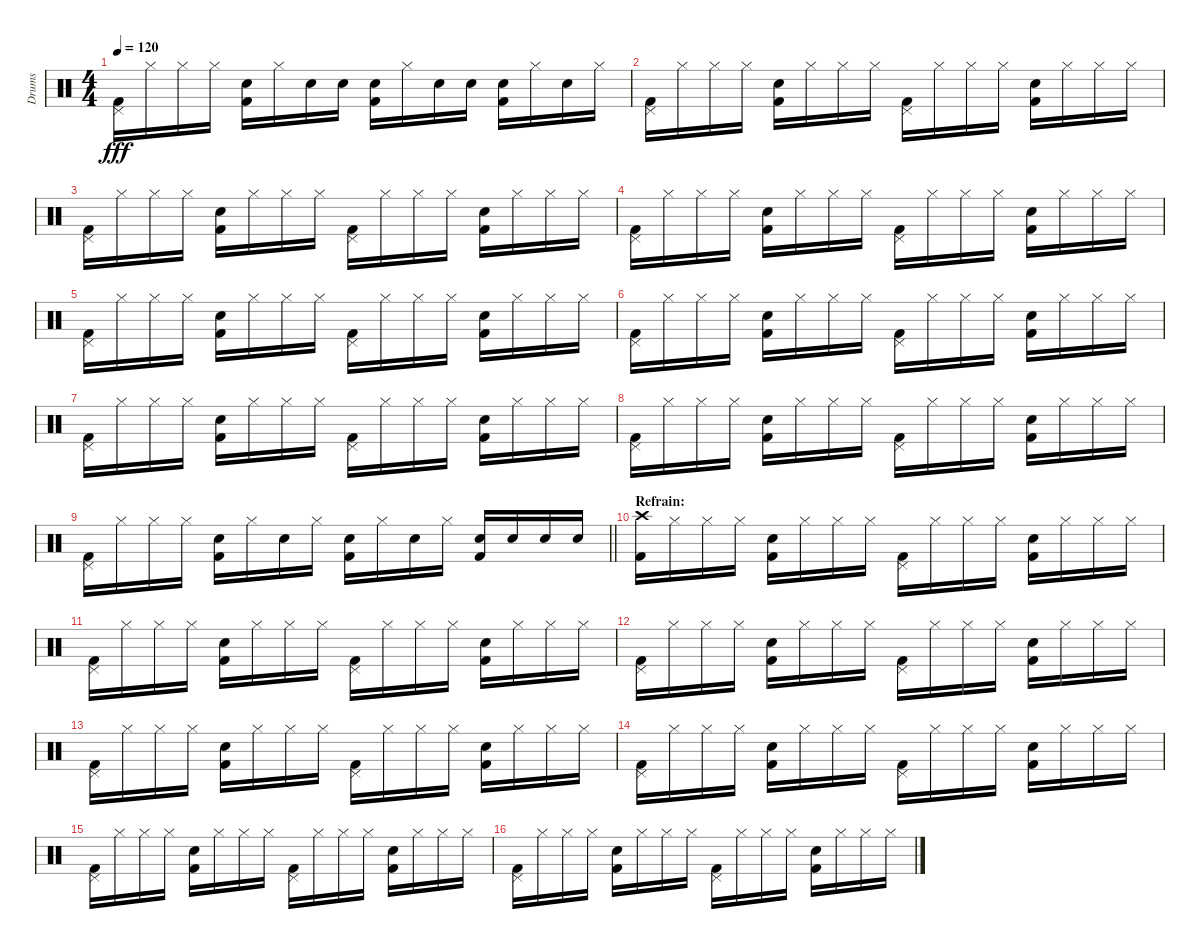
\track ("Drums" "Drums") {instrument percussion}
\staff {score}
\articulation defaults
\ts (4 4)
\tempo 120
\clef neutral
\ks c
("Pedal Hi-Hat (hit)" "Kick (hit) 2").16{dy fff} "Hi-Hat (closed)".16 "Hi-Hat (closed)".16 "Hi-Hat (closed)".16 ("Snare (hit) 2" "Kick (hit) 2").16 "Hi-Hat (closed)".16 "Snare (hit) 2".16 "Snare (hit) 2".16 ("Snare (hit) 2" "Kick (hit) 2").16 "Hi-Hat (closed)".16 "Snare (hit) 2".16 "Snare (hit) 2".16 ("Snare (hit) 2" "Kick (hit) 2").16 "Hi-Hat (closed)".16 "Snare (hit) 2".16 "Hi-Hat (closed)".16 |
("Pedal Hi-Hat (hit)" "Kick (hit) 2").16 "Hi-Hat (closed)".16 "Hi-Hat (closed)".16 "Hi-Hat (closed)".16 ("Snare (hit) 2" "Kick (hit) 2").16 "Hi-Hat (closed)".16 "Hi-Hat (closed)".16 "Hi-Hat (closed)".16 ("Pedal Hi-Hat (hit)" "Kick (hit) 2").16 "Hi-Hat (closed)".16 "Hi-Hat (closed)".16 "Hi-Hat (closed)".16 ("Snare (hit) 2" "Kick (hit) 2").16 "Hi-Hat (closed)".16 "Hi-Hat (closed)".16 "Hi-Hat (closed)".16 |
("Pedal Hi-Hat (hit)" "Kick (hit) 2").16 "Hi-Hat (closed)".16 "Hi-Hat (closed)".16 "Hi-Hat (closed)".16 ("Snare (hit) 2" "Kick (hit) 2").16 "Hi-Hat (closed)".16 "Hi-Hat (closed)".16 "Hi-Hat (closed)".16 ("Pedal Hi-Hat (hit)" "Kick (hit) 2").16 "Hi-Hat (closed)".16 "Hi-Hat (closed)".16 "Hi-Hat (closed)".16 ("Snare (hit) 2" "Kick (hit) 2").16 "Hi-Hat (closed)".16 "Hi-Hat (closed)".16 "Hi-Hat (closed)".16 |
("Pedal Hi-Hat (hit)" "Kick (hit) 2").16 "Hi-Hat (closed)".16 "Hi-Hat (closed)".16 "Hi-Hat (closed)".16 ("Snare (hit) 2" "Kick (hit) 2").16 "Hi-Hat (closed)".16 "Hi-Hat (closed)".16 "Hi-Hat (closed)".16 ("Pedal Hi-Hat (hit)" "Kick (hit) 2").16 "Hi-Hat (closed)".16 "Hi-Hat (closed)".16 "Hi-Hat (closed)".16 ("Snare (hit) 2" "Kick (hit) 2").16 "Hi-Hat (closed)".16 "Hi-Hat (closed)".16 "Hi-Hat (closed)".16 |
("Pedal Hi-Hat (hit)" "Kick (hit) 2").16 "Hi-Hat (closed)".16 "Hi-Hat (closed)".16 "Hi-Hat (closed)".16 ("Snare (hit) 2" "Kick (hit) 2").16 "Hi-Hat (closed)".16 "Hi-Hat (closed)".16 "Hi-Hat (closed)".16 ("Pedal Hi-Hat (hit)" "Kick (hit) 2").16 "Hi-Hat (closed)".16 "Hi-Hat (closed)".16 "Hi-Hat (closed)".16 ("Snare (hit) 2" "Kick (hit) 2").16 "Hi-Hat (closed)".16 "Hi-Hat (closed)".16 "Hi-Hat (closed)".16 |
("Pedal Hi-Hat (hit)" "Kick (hit) 2").16 "Hi-Hat (closed)".16 "Hi-Hat (closed)".16 "Hi-Hat (closed)".16 ("Snare (hit) 2" "Kick (hit) 2").16 "Hi-Hat (closed)".16 "Hi-Hat (closed)".16 "Hi-Hat (closed)".16 ("Pedal Hi-Hat (hit)" "Kick (hit) 2").16 "Hi-Hat (closed)".16 "Hi-Hat (closed)".16 "Hi-Hat (closed)".16 ("Snare (hit) 2" "Kick (hit) 2").16 "Hi-Hat (closed)".16 "Hi-Hat (closed)".16 "Hi-Hat (closed)".16 |
("Pedal Hi-Hat (hit)" "Kick (hit) 2").16 "Hi-Hat (closed)".16 "Hi-Hat (closed)".16 "Hi-Hat (closed)".16 ("Snare (hit) 2" "Kick (hit) 2").16 "Hi-Hat (closed)".16 "Hi-Hat (closed)".16 "Hi-Hat (closed)".16 ("Pedal Hi-Hat (hit)" "Kick (hit) 2").16 "Hi-Hat (closed)".16 "Hi-Hat (closed)".16 "Hi-Hat (closed)".16 ("Snare (hit) 2" "Kick (hit) 2").16 "Hi-Hat (closed)".16 "Hi-Hat (closed)".16 "Hi-Hat (closed)".16 |
("Pedal Hi-Hat (hit)" "Kick (hit) 2").16 "Hi-Hat (closed)".16 "Hi-Hat (closed)".16 "Hi-Hat (closed)".16 ("Snare (hit) 2" "Kick (hit) 2").16 "Hi-Hat (closed)".16 "Hi-Hat (closed)".16 "Hi-Hat (closed)".16 ("Pedal Hi-Hat (hit)" "Kick (hit) 2").16 "Hi-Hat (closed)".16 "Hi-Hat (closed)".16 "Hi-Hat (closed)".16 ("Snare (hit) 2" "Kick (hit) 2").16 "Hi-Hat (closed)".16 "Hi-Hat (closed)".16 "Hi-Hat (closed)".16 |
\barLineRight lightlight
("Pedal Hi-Hat (hit)" "Kick (hit) 2").16 "Hi-Hat (closed)".16 "Hi-Hat (closed)".16 "Hi-Hat (closed)".16 ("Snare (hit) 2" "Kick (hit) 2").16 "Hi-Hat (closed)".16 "Snare (hit) 2".16 "Hi-Hat (closed)".16 ("Snare (hit) 2" "Kick (hit) 2").16 "Hi-Hat (closed)".16 "Snare (hit) 2".16 "Hi-Hat (closed)".16 ("Snare (hit) 2" "Kick (hit) 2").16 "Snare (hit) 2".16 "Snare (hit) 2".16 "Snare (hit) 2".16 |
\section ("" "Refrain:")
("Crash high (hit)" "Kick (hit) 2").16 "Hi-Hat (closed)".16 "Hi-Hat (closed)".16 "Hi-Hat (closed)".16 ("Snare (hit) 2" "Kick (hit) 2").16 "Hi-Hat (closed)".16 "Hi-Hat (closed)".16 "Hi-Hat (closed)".16 ("Pedal Hi-Hat (hit)" "Kick (hit) 2").16 "Hi-Hat (closed)".16 "Hi-Hat (closed)".16 "Hi-Hat (closed)".16 ("Snare (hit) 2" "Kick (hit) 2").16 "Hi-Hat (closed)".16 "Hi-Hat (closed)".16 "Hi-Hat (closed)".16 |
("Pedal Hi-Hat (hit)" "Kick (hit) 2").16 "Hi-Hat (closed)".16 "Hi-Hat (closed)".16 "Hi-Hat (closed)".16 ("Snare (hit) 2" "Kick (hit) 2").16 "Hi-Hat (closed)".16 "Hi-Hat (closed)".16 "Hi-Hat (closed)".16 ("Pedal Hi-Hat (hit)" "Kick (hit) 2").16 "Hi-Hat (closed)".16 "Hi-Hat (closed)".16 "Hi-Hat (closed)".16 ("Snare (hit) 2" "Kick (hit) 2").16 "Hi-Hat (closed)".16 "Hi-Hat (closed)".16 "Hi-Hat (closed)".16 |
("Pedal Hi-Hat (hit)" "Kick (hit) 2").16 "Hi-Hat (closed)".16 "Hi-Hat (closed)".16 "Hi-Hat (closed)".16 ("Snare (hit) 2" "Kick (hit) 2").16 "Hi-Hat (closed)".16 "Hi-Hat (closed)".16 "Hi-Hat (closed)".16 ("Pedal Hi-Hat (hit)" "Kick (hit) 2").16 "Hi-Hat (closed)".16 "Hi-Hat (closed)".16 "Hi-Hat (closed)".16 ("Snare (hit) 2" "Kick (hit) 2").16 "Hi-Hat (closed)".16 "Hi-Hat (closed)".16 "Hi-Hat (closed)".16 |
("Pedal Hi-Hat (hit)" "Kick (hit) 2").16 "Hi-Hat (closed)".16 "Hi-Hat (closed)".16 "Hi-Hat (closed)".16 ("Snare (hit) 2" "Kick (hit) 2").16 "Hi-Hat (closed)".16 "Hi-Hat (closed)".16 "Hi-Hat (closed)".16 ("Pedal Hi-Hat (hit)" "Kick (hit) 2").16 "Hi-Hat (closed)".16 "Hi-Hat (closed)".16 "Hi-Hat (closed)".16 ("Snare (hit) 2" "Kick (hit) 2").16 "Hi-Hat (closed)".16 "Hi-Hat (closed)".16 "Hi-Hat (closed)".16 |
("Pedal Hi-Hat (hit)" "Kick (hit) 2").16 "Hi-Hat (closed)".16 "Hi-Hat (closed)".16 "Hi-Hat (closed)".16 ("Snare (hit) 2" "Kick (hit) 2").16 "Hi-Hat (closed)".16 "Hi-Hat (closed)".16 "Hi-Hat (closed)".16 ("Pedal Hi-Hat (hit)" "Kick (hit) 2").16 "Hi-Hat (closed)".16 "Hi-Hat (closed)".16 "Hi-Hat (closed)".16 ("Snare (hit) 2" "Kick (hit) 2").16 "Hi-Hat (closed)".16 "Hi-Hat (closed)".16 "Hi-Hat (closed)".16 |
("Pedal Hi-Hat (hit)" "Kick (hit) 2").16 "Hi-Hat (closed)".16 "Hi-Hat (closed)".16 "Hi-Hat (closed)".16 ("Snare (hit) 2" "Kick (hit) 2").16 "Hi-Hat (closed)".16 "Hi-Hat (closed)".16 "Hi-Hat (closed)".16 ("Pedal Hi-Hat (hit)" "Kick (hit) 2").16 "Hi-Hat (closed)".16 "Hi-Hat (closed)".16 "Hi-Hat (closed)".16 ("Snare (hit) 2" "Kick (hit) 2").16 "Hi-Hat (closed)".16 "Hi-Hat (closed)".16 "Hi-Hat (closed)".16 |
("Pedal Hi-Hat (hit)" "Kick (hit) 2").16 "Hi-Hat (closed)".16 "Hi-Hat (closed)".16 "Hi-Hat (closed)".16 ("Snare (hit) 2" "Kick (hit) 2").16 "Hi-Hat (closed)".16 "Hi-Hat (closed)".16 "Hi-Hat (closed)".16 ("Pedal Hi-Hat (hit)" "Kick (hit) 2").16 "Hi-Hat (closed)".16 "Hi-Hat (closed)".16 "Hi-Hat (closed)".16 ("Snare (hit) 2" "Kick (hit) 2").16 "Hi-Hat (closed)".16 "Hi-Hat (closed)".16 "Hi-Hat (closed)".16
